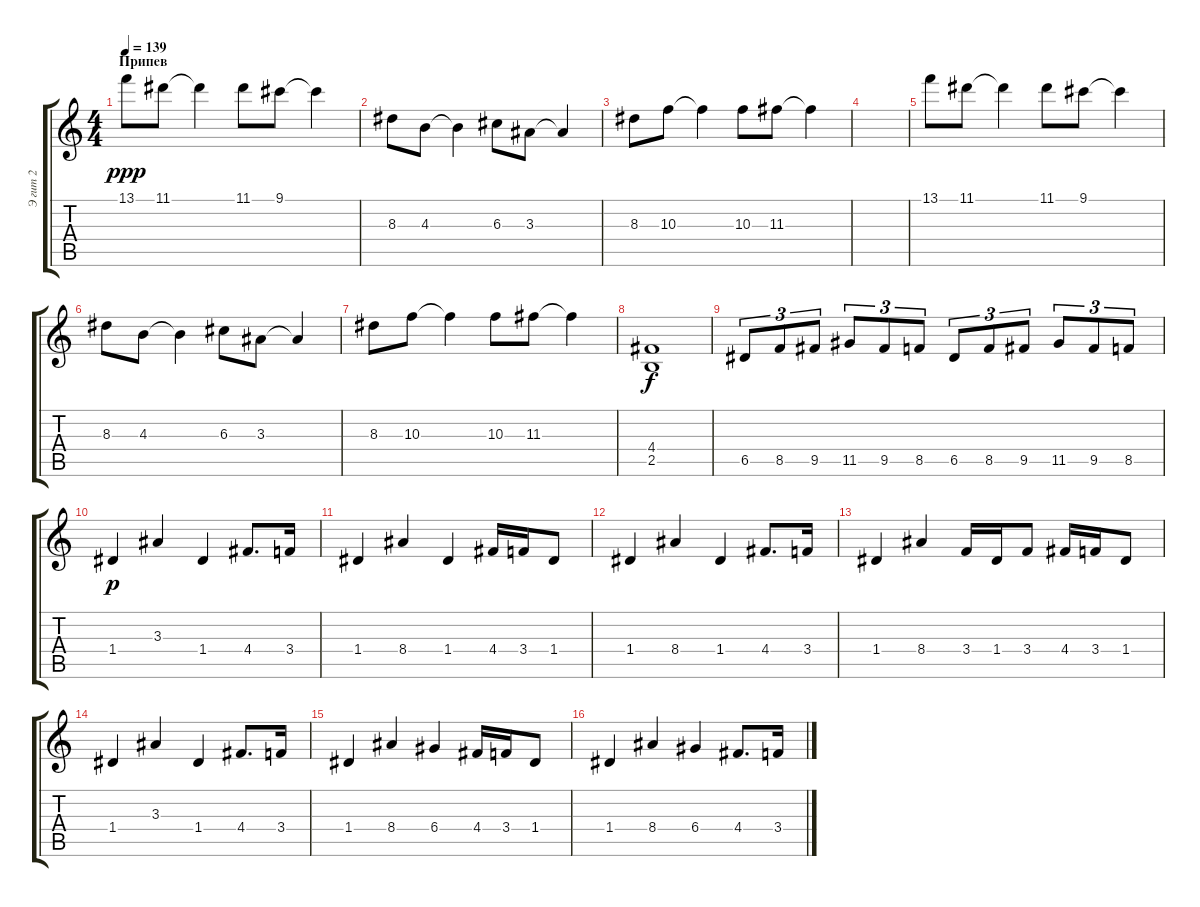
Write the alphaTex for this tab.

\track ("Э гит 2" "Э гит 2") {instrument distortionguitar}
\staff {score tabs}
\tuning (E4 B3 G3 D3 A2 E2) {hide}
\ts (4 4)
\section ("" "Припев")
\tempo 139
\clef g2
\ks c
13.1.8{dy ppp} 11.1.8 11.1{t}.4 11.1.8 9.1.8 9.1{t}.4 |
8.3.8 4.3.8 4.3{t}.4 6.3.8 3.3.8 3.3{t}.4 |
8.3.8 10.3.8 10.3{t}.4 10.3.8 11.3.8 11.3{t}.4 |
|
13.1.8 11.1.8 11.1{t}.4 11.1.8 9.1.8 9.1{t}.4 |
8.3.8 4.3.8 4.3{t}.4 6.3.8 3.3.8 3.3{t}.4 |
8.3.8 10.3.8 10.3{t}.4 10.3.8 11.3.8 11.3{t}.4 |
(4.4 2.5).1{dy f} |
6.5.8{tu (3 2)} 8.5.8{tu (3 2)} 9.5.8{tu (3 2)} 11.5.8{tu (3 2)} 9.5.8{tu (3 2)} 8.5.8{tu (3 2)} 6.5.8{tu (3 2)} 8.5.8{tu (3 2)} 9.5.8{tu (3 2)} 11.5.8{tu (3 2)} 9.5.8{tu (3 2)} 8.5.8{tu (3 2)} |
1.4.4{dy p instrument distortionguitar} 3.3.4 1.4.4 4.4.8{d} 3.4.16 |
1.4.4 8.4.4 1.4.4 4.4.16 3.4.16 1.4.8 |
1.4.4 8.4.4 1.4.4 4.4.8{d} 3.4.16 |
1.4.4 8.4.4 3.4.16 1.4.16 3.4.8 4.4.16 3.4.16 1.4.8 |
1.4.4{instrument distortionguitar} 3.3.4 1.4.4 4.4.8{d} 3.4.16 |
1.4.4 8.4.4 6.4.4 4.4.16 3.4.16 1.4.8 |
1.4.4 8.4.4 6.4.4 4.4.8{d} 3.4.16
